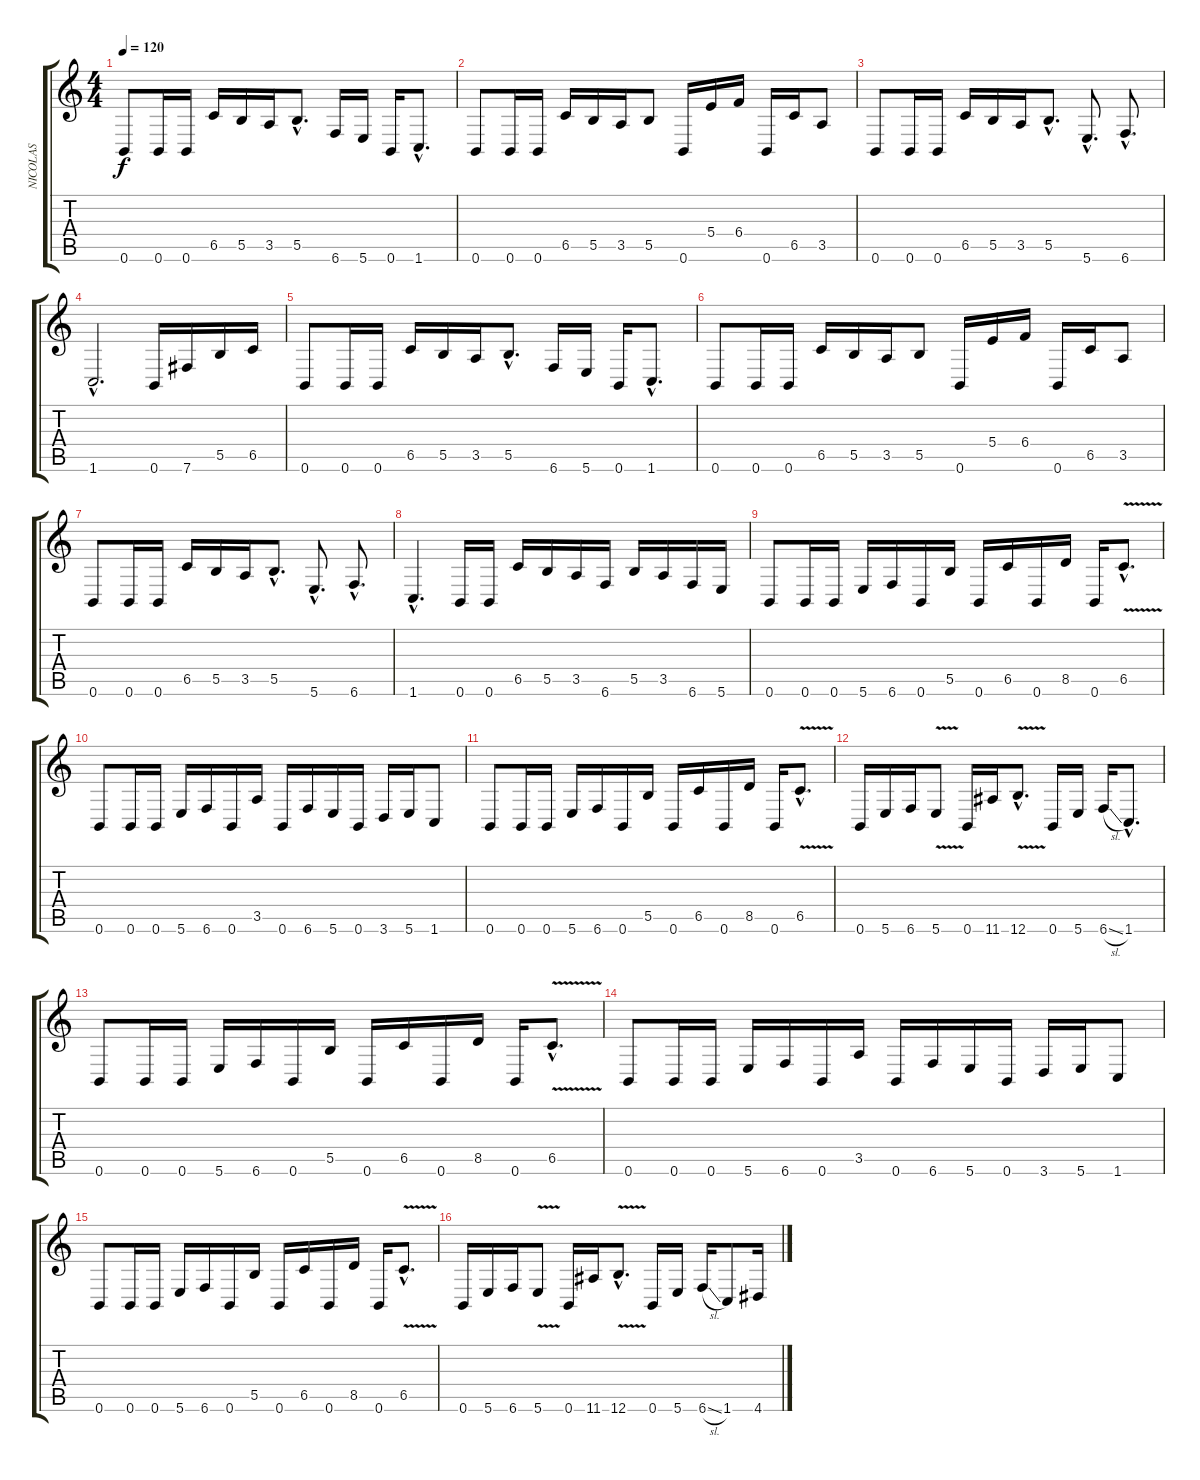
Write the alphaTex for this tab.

\track ("NICOLAS" "NICOLAS") {instrument overdrivenguitar}
\staff {score tabs}
\tuning (Db4 Ab3 E3 B2 Gb2 B1) {hide}
\ts (4 4)
\tempo 120
\clef g2
\ks c
0.6.8{dy f instrument overdrivenguitar} 0.6.16 0.6.16 6.5.16 5.5.16 3.5.16 5.5{hac}.8{d} 6.6.16 5.6.16 0.6.16 1.6{hac}.8{d} |
0.6.8 0.6.16 0.6.16 6.5.16 5.5.16 3.5.16 5.5.8 0.6.16 5.4.16 6.4.16 0.6.16 6.5.16 3.5.8 |
0.6.8 0.6.16 0.6.16 6.5.16 5.5.16 3.5.16 5.5{hac}.8{d} 5.6{hac}.8{d} 6.6{hac}.8{d} |
1.6{hac}.2{d} 0.6.16 7.6.16 5.5.16 6.5.16 |
0.6.8 0.6.16 0.6.16 6.5.16 5.5.16 3.5.16 5.5{hac}.8{d} 6.6.16 5.6.16 0.6.16 1.6{hac}.8{d} |
0.6.8 0.6.16 0.6.16 6.5.16 5.5.16 3.5.16 5.5.8 0.6.16 5.4.16 6.4.16 0.6.16 6.5.16 3.5.8 |
0.6.8 0.6.16 0.6.16 6.5.16 5.5.16 3.5.16 5.5{hac}.8{d} 5.6{hac}.8{d} 6.6{hac}.8{d} |
1.6{hac}.4{d} 0.6.16 0.6.16 6.5.16 5.5.16 3.5.16 6.6.16 5.5.16 3.5.16 6.6.16 5.6.16 |
0.6.8 0.6.16 0.6.16 5.6.16 6.6.16 0.6.16 5.5.16 0.6.16 6.5.16 0.6.16 8.5.16 0.6.16 6.5{v hac}.8{d} |
0.6.8 0.6.16 0.6.16 5.6.16 6.6.16 0.6.16 3.5.16 0.6.16 6.6.16 5.6.16 0.6.16 3.6.16 5.6.16 1.6.8 |
0.6.8 0.6.16 0.6.16 5.6.16 6.6.16 0.6.16 5.5.16 0.6.16 6.5.16 0.6.16 8.5.16 0.6.16 6.5{v hac}.8{d} |
0.6.16 5.6.16 6.6.16 5.6{v}.8 0.6.16 11.6.16 12.6{v hac}.8{d} 0.6.16 5.6.16 6.6{sl}.16 1.6{hac}.8{d} |
0.6.8 0.6.16 0.6.16 5.6.16 6.6.16 0.6.16 5.5.16 0.6.16 6.5.16 0.6.16 8.5.16 0.6.16 6.5{v hac}.8{d} |
0.6.8 0.6.16 0.6.16 5.6.16 6.6.16 0.6.16 3.5.16 0.6.16 6.6.16 5.6.16 0.6.16 3.6.16 5.6.16 1.6.8 |
0.6.8 0.6.16 0.6.16 5.6.16 6.6.16 0.6.16 5.5.16 0.6.16 6.5.16 0.6.16 8.5.16 0.6.16 6.5{v hac}.8{d} |
0.6.16 5.6.16 6.6.16 5.6{v}.8 0.6.16 11.6.16 12.6{v hac}.8{d} 0.6.16 5.6.16 6.6{sl}.16 1.6.8 4.6.16
